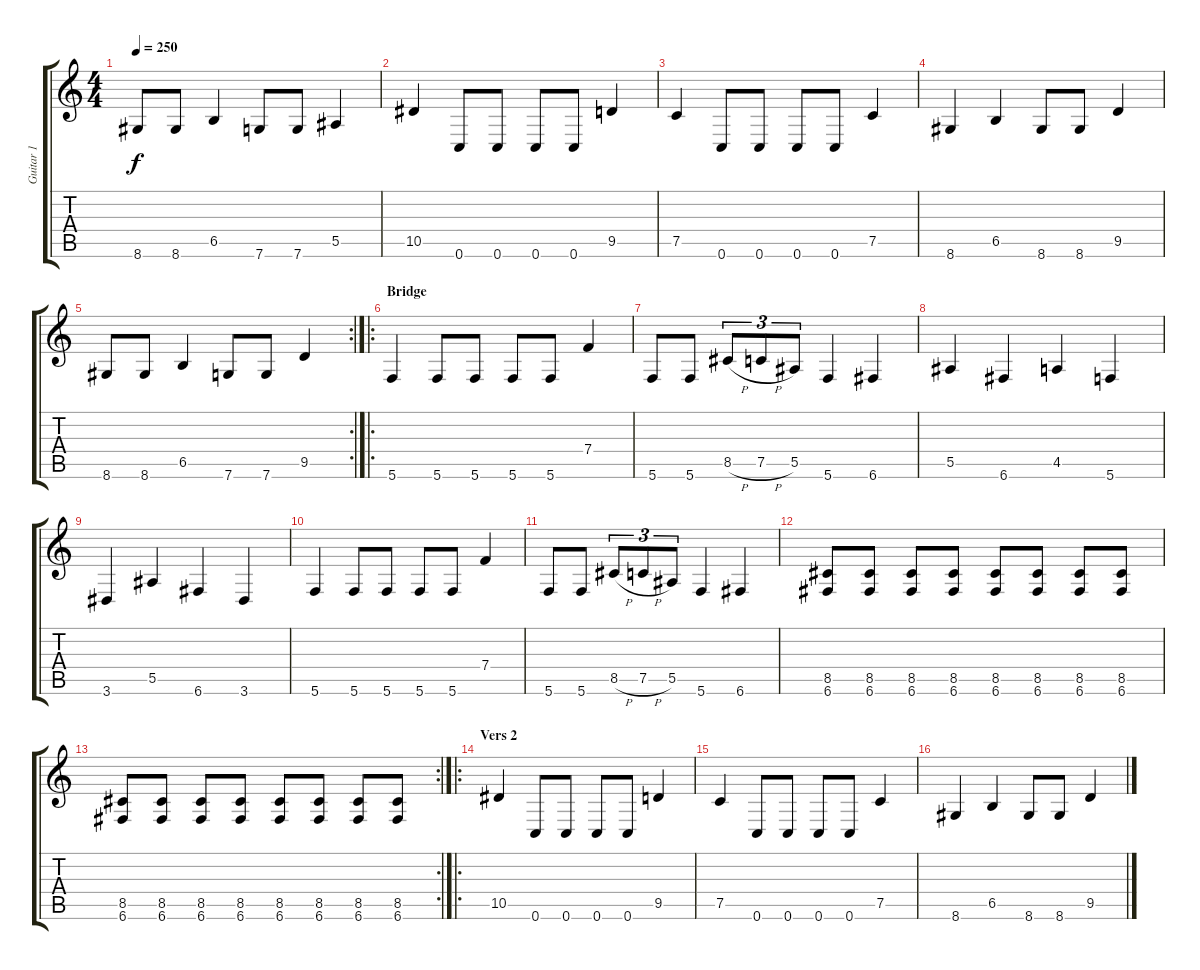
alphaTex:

\track ("Guitar 1" "Guitar 1") {instrument distortionguitar}
\staff {score tabs}
\tuning (C4 G3 Eb3 Bb2 F2 C2) {hide}
\ts (4 4)
\tempo 250
\clef g2
\ks c
8.6.8{dy f} 8.6.8 6.5.4 7.6.8 7.6.8 5.5.4 |
10.5.4 0.6.8 0.6.8 0.6.8 0.6.8 9.5.4 |
7.5.4 0.6.8 0.6.8 0.6.8 0.6.8 7.5.4 |
8.6.4 6.5.4 8.6.8 8.6.8 9.5.4 |
\rc 2
8.6.8 8.6.8 6.5.4 7.6.8 7.6.8 9.5.4 |
\ro
\section ("" "Bridge")
5.6.4 5.6.8 5.6.8 5.6.8 5.6.8 7.4.4 |
5.6.8 5.6.8 8.5{h}.8{tu (3 2)} 7.5{h}.8{tu (3 2)} 5.5.8{tu (3 2)} 5.6.4 6.6.4 |
5.5.4 6.6.4 4.5.4 5.6.4 |
3.6.4 5.5.4 6.6.4 3.6.4 |
5.6.4 5.6.8 5.6.8 5.6.8 5.6.8 7.4.4 |
5.6.8 5.6.8 8.5{h}.8{tu (3 2)} 7.5{h}.8{tu (3 2)} 5.5.8{tu (3 2)} 5.6.4 6.6.4 |
(8.5 6.6).8 (8.5 6.6).8 (8.5 6.6).8 (8.5 6.6).8 (8.5 6.6).8 (8.5 6.6).8 (8.5 6.6).8 (8.5 6.6).8 |
\rc 2
(8.5 6.6).8 (8.5 6.6).8 (8.5 6.6).8 (8.5 6.6).8 (8.5 6.6).8 (8.5 6.6).8 (8.5 6.6).8 (8.5 6.6).8 |
\ro
\section ("" "Vers 2")
10.5.4 0.6.8 0.6.8 0.6.8 0.6.8 9.5.4 |
7.5.4 0.6.8 0.6.8 0.6.8 0.6.8 7.5.4 |
8.6.4 6.5.4 8.6.8 8.6.8 9.5.4
